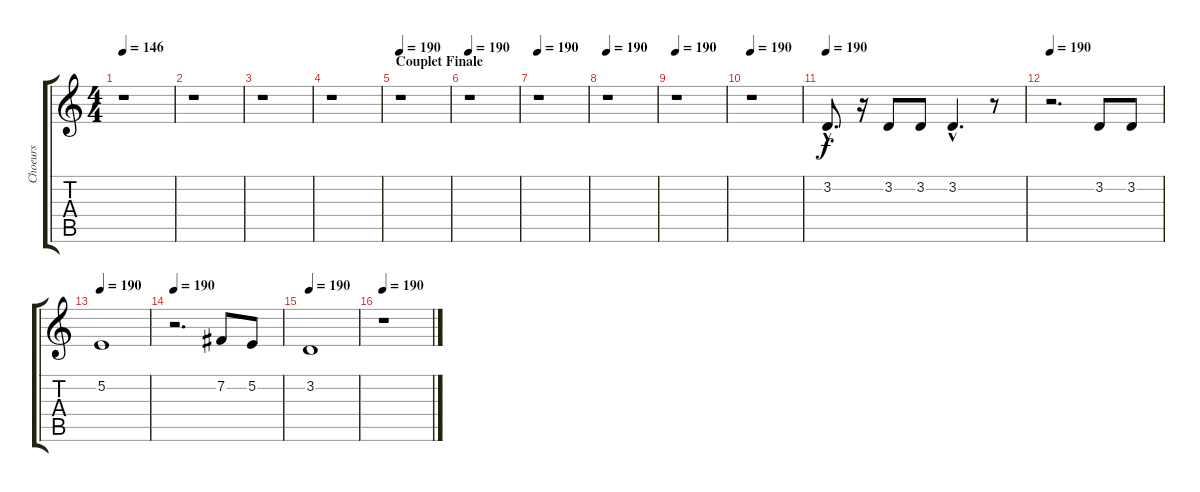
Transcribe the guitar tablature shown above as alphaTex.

\track ("Choeurs" "Choeurs") {instrument oboe}
\staff {score tabs}
\tuning (E4 B3 G3 D3 A2 E2) {hide}
\ts (4 4)
\tempo 146
\clef g2
\ks c
r.1{dy f} |
r.1 |
r.1 |
r.1 |
\section ("" "Couplet Finale")
\tempo 200
\tempo 190
r.1 |
\tempo 190
r.1 |
\tempo 190
r.1 |
\tempo 190
r.1 |
\tempo 200
\tempo 190
r.1 |
\tempo 190
r.1 |
\tempo 190
3.2{hac}.8{d} r.16 3.2.8 3.2.8 3.2{hac}.4{d} r.8 |
\tempo 190
r.2{d} 3.2.8 3.2.8 |
\tempo 190
5.2.1 |
\tempo 190
r.2{d} 7.2.8 5.2.8 |
\tempo 190
3.2.1 |
\tempo 190
r.1
